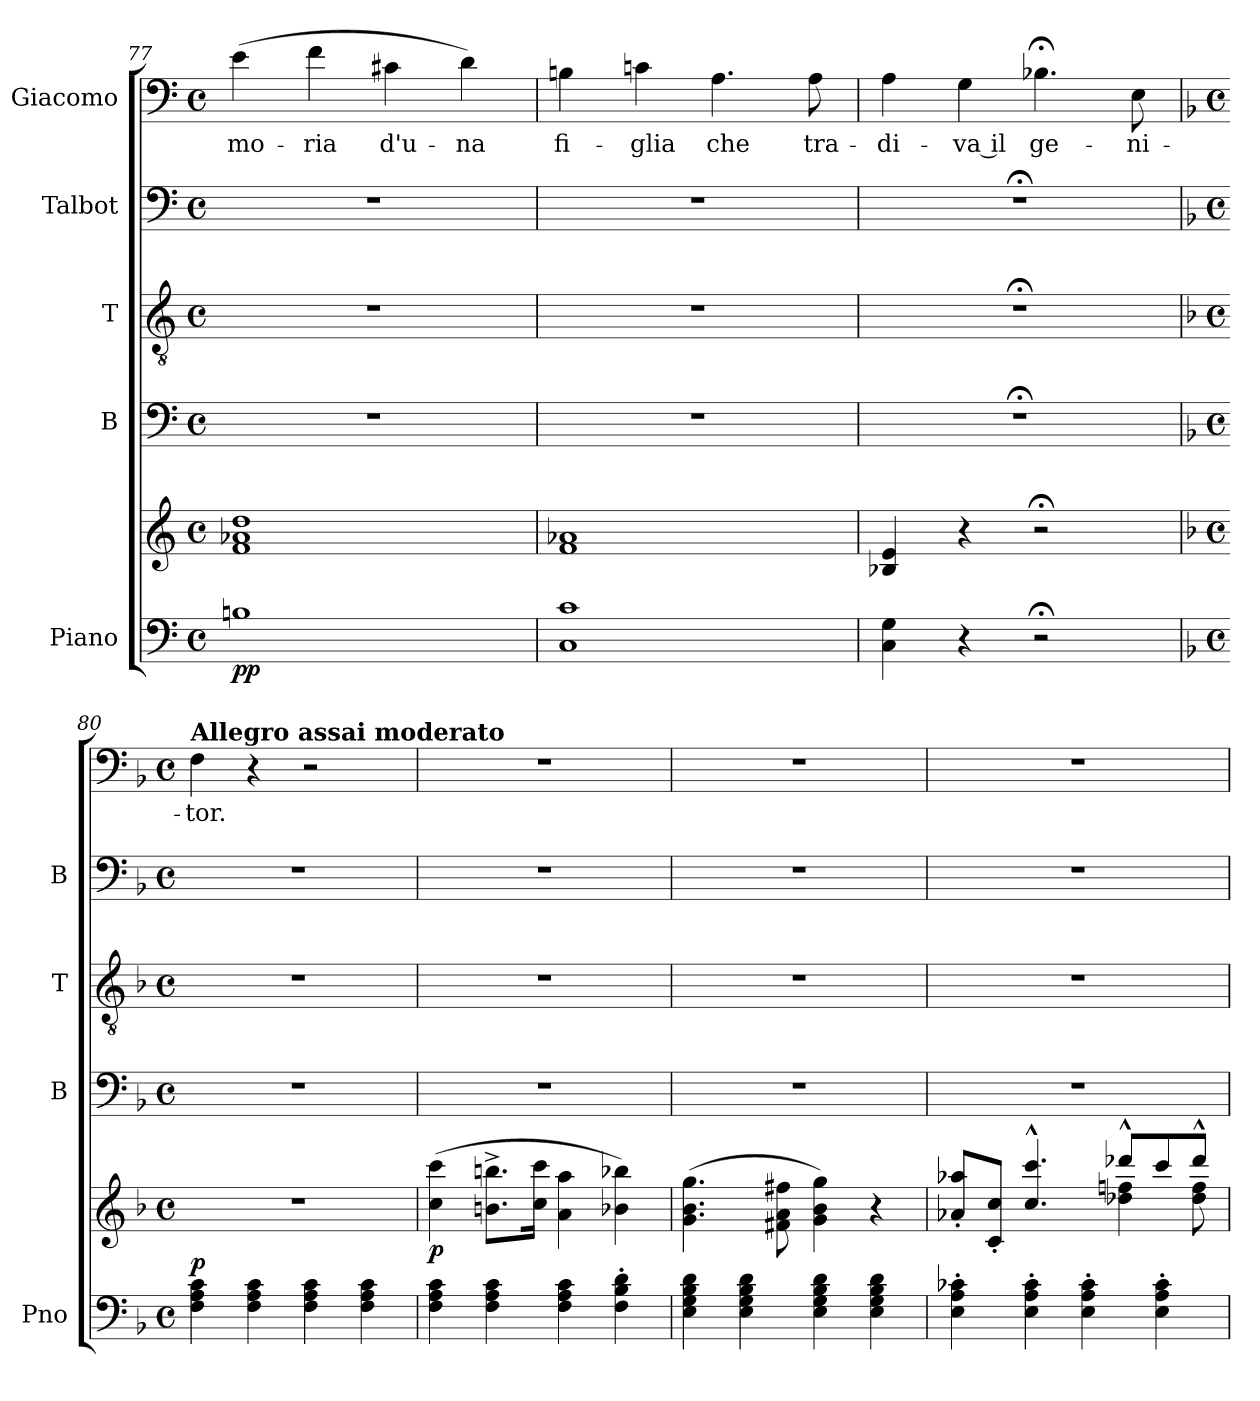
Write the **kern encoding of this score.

**kern	**kern	**dynam	**kern	**kern	**kern	**kern	**text
*part5	*part5	*part5	*part4	*part3	*part2	*part1	*part1
*staff6	*staff5	*staff5/6	*staff4	*staff3	*staff2	*staff1	*staff1
*I"Piano	*	*	*I"B	*I"T	*I"Talbot	*I"Giacomo	*
*I'Pno	*	*	*I'B	*I'T	*I'B	*	*
*clefF4	*clefG2	*	*clefF4	*clefGv2	*clefF4	*clefF4	*
*k[]	*k[]	*	*k[]	*k[]	*k[]	*k[]	*
*M4/4	*M4/4	*	*M4/4	*M4/4	*M4/4	*M4/4	*
*met(c)	*met(c)	*	*met(c)	*met(c)	*met(c)	*met(c)	*
=77	=77	=77	=77	=77	=77	=77	=77
!	!	!LO:DY:b=2	!	!	!	!	!LO:LY:b
!	!	!LO:DY:n=1:b	!	!	!	!	!
1Bn	1f 1a-X 1dd	p p	1r	1r	1r	(4e\	-mo-
!	!	!	!	!	!	!	!LO:LY:b
.	.	.	.	.	.	4f\	-ria
!	!	!	!	!	!	!	!LO:LY:b
.	.	.	.	.	.	4c#X\	d'u-
!	!	!	!	!	!	!	!LO:LY:b
.	.	.	.	.	.	4d\)	-na
=78	=78	=78	=78	=78	=78	=78	=78
!	!	!	!	!	!	!	!LO:LY:b
1C 1c	1f 1a-X	.	1r	1r	1r	4Bn\	fi-
!	!	!	!	!	!	!	!LO:LY:b
.	.	.	.	.	.	4cn\	-glia
!	!	!	!	!	!	!	!LO:LY:b
.	.	.	.	.	.	4.A\	che
!	!	!	!	!	!	!	!LO:LY:b
.	.	.	.	.	.	8A\	tra-
=79	=79	=79	=79	=79	=79	=79	=79
!	!	!	!	!	!	!	!LO:LY:b
4C\ 4G\	4B-X/ 4e/	.	1r;<	1r;<	1r;<	4A\	-di-
!	!	!	!	!	!	!	!LO:LY:b
4r	4r	.	.	.	.	4G\	-va il
!	!	!	!	!	!	!	!LO:LY:b
2r;<	2r;<	.	.	.	.	4.B-X;<\	ge-
!	!	!	!	!	!	!	!LO:LY:b
.	.	.	.	.	.	8E\	-ni-
=80	=80	=80	=80	=80	=80	=80	=80
!!LO:REH:place=s1:a:B:fs=14:t=42
*k[b-]	*k[b-]	*	*k[b-]	*k[b-]	*k[b-]	*k[b-]	*
*M4/4	*M4/4	*	*M4/4	*M4/4	*M4/4	*M4/4	*
*met(c)	*met(c)	*	*met(c)	*met(c)	*met(c)	*met(c)	*
!	!	!	!	!	!	!LO:TX:a:B:t=Allegro assai moderato	!
!	!	!LO:DY:a=2	!	!	!	!	!LO:LY:b
4F\ 4A\ 4c\	1r	p	1r	1r	1r	4F\	-tor.
4F\ 4A\ 4c\	.	.	.	.	.	4r	.
4F\ 4A\ 4c\	.	.	.	.	.	2r	.
4F\ 4A\ 4c\	.	.	.	.	.	.	.
=81	=81	=81	=81	=81	=81	=81	=81
!	!	!LO:DY:b	!	!	!	!	!
4F\ 4A\ 4c\	(4cc\ 4ccc\	p	1r	1r	1r	1r	.
4F\ 4A\ 4c\	8.bn\^ 8.bbn\^L	.	.	.	.	.	.
.	16cc\ 16ccc\Jk	.	.	.	.	.	.
4F\ 4A\ 4c\	4a\ 4aa\	.	.	.	.	.	.
4F\' 4B-\' 4d\'	4b-X\ 4bb-X\)	.	.	.	.	.	.
=82	=82	=82	=82	=82	=82	=82	=82
4E\ 4G\ 4B-\ 4d\	(4.g\ 4.b-\ 4.gg\	.	1r	1r	1r	1r	.
4E\ 4G\ 4B-\ 4d\	.	.	.	.	.	.	.
.	8f#X\ 8a\ 8ff#X\	.	.	.	.	.	.
4E\ 4G\ 4B-\ 4d\	4g\ 4b-\ 4gg\)	.	.	.	.	.	.
4E\ 4G\ 4B-\ 4d\	4r	.	.	.	.	.	.
!!LO:LB:g=z
=83	=83	=83	=83	=83	=83	=83	=83
*	*^	*	*	*	*	*	*
4E\' 4A\' 4c-X\'	8a-X/' 8aa-X/'L	8ryy	.	1r	1r	1r	1r	.
*	*v	*v	*	*	*	*	*	*
.	8c/' 8cc/'J	.	.	.	.	.	.
4E\' 4A\' 4c-\'	4.cc/^^ 4.ccc/^^	.	.	.	.	.	.
4E\' 4A\' 4c-\'	.	.	.	.	.	.	.
*	*^	*	*	*	*	*	*
.	8ddd-X^^/L	4dd-X\ 4ffn\	.	.	.	.	.	.
4E\' 4A\' 4c-\'	8ccc/	.	.	.	.	.	.	.
.	8ddd-^^/J	8dd-\ 8ff\	.	.	.	.	.	.
*	*v	*v	*	*	*	*	*	*
=	=	=	=	=	=	=	=
*-	*-	*-	*-	*-	*-	*-	*-
